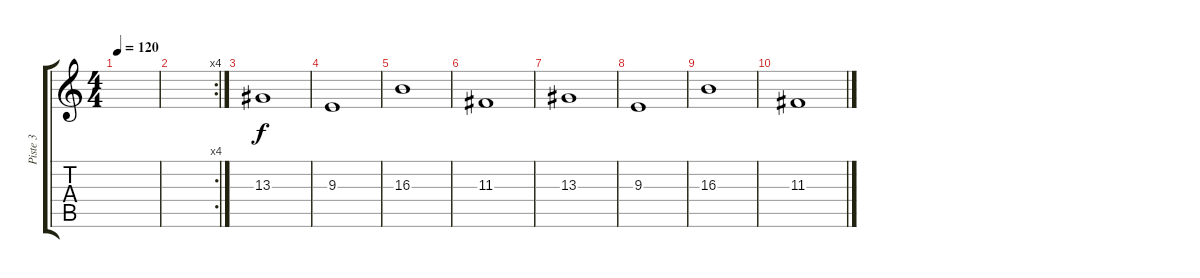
\track ("Piste 3" "Piste 3") {instrument choiraahs}
\staff {score tabs}
\tuning (E4 B3 G3 D3 A2 E2) {hide}
\ts (4 4)
\tempo 120
\clef g2
\ks c
|
\rc 4
|
13.3.1 |
9.3.1 |
16.3.1 |
11.3.1 |
13.3.1 |
9.3.1 |
16.3.1 |
11.3.1
